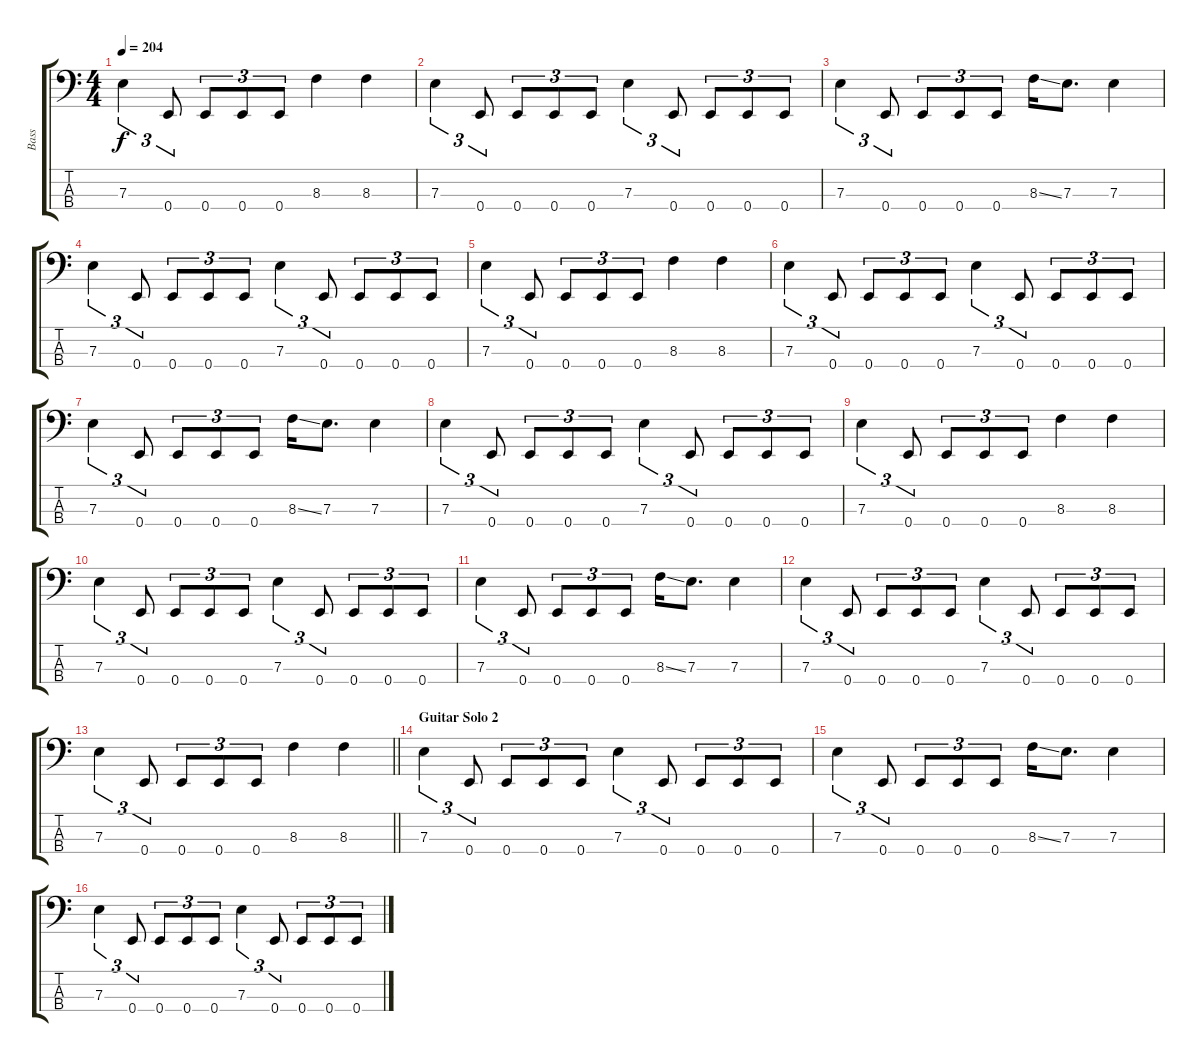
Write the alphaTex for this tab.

\track ("Bass" "Bass") {mute instrument electricbassfinger}
\staff {score tabs}
\tuning (G2 D2 A1 E1) {hide}
\ts (4 4)
\tempo 204
\clef f4
\ks c
7.3.4{tu (3 2) dy f} 0.4.8{tu (3 2)} 0.4.8{tu (3 2)} 0.4.8{tu (3 2)} 0.4.8{tu (3 2)} 8.3.4 8.3.4 |
7.3.4{tu (3 2)} 0.4.8{tu (3 2)} 0.4.8{tu (3 2)} 0.4.8{tu (3 2)} 0.4.8{tu (3 2)} 7.3.4{tu (3 2)} 0.4.8{tu (3 2)} 0.4.8{tu (3 2)} 0.4.8{tu (3 2)} 0.4.8{tu (3 2)} |
7.3.4{tu (3 2)} 0.4.8{tu (3 2)} 0.4.8{tu (3 2)} 0.4.8{tu (3 2)} 0.4.8{tu (3 2)} 8.3{ss}.16 7.3.8{d} 7.3.4 |
7.3.4{tu (3 2)} 0.4.8{tu (3 2)} 0.4.8{tu (3 2)} 0.4.8{tu (3 2)} 0.4.8{tu (3 2)} 7.3.4{tu (3 2)} 0.4.8{tu (3 2)} 0.4.8{tu (3 2)} 0.4.8{tu (3 2)} 0.4.8{tu (3 2)} |
7.3.4{tu (3 2)} 0.4.8{tu (3 2)} 0.4.8{tu (3 2)} 0.4.8{tu (3 2)} 0.4.8{tu (3 2)} 8.3.4 8.3.4 |
7.3.4{tu (3 2)} 0.4.8{tu (3 2)} 0.4.8{tu (3 2)} 0.4.8{tu (3 2)} 0.4.8{tu (3 2)} 7.3.4{tu (3 2)} 0.4.8{tu (3 2)} 0.4.8{tu (3 2)} 0.4.8{tu (3 2)} 0.4.8{tu (3 2)} |
7.3.4{tu (3 2)} 0.4.8{tu (3 2)} 0.4.8{tu (3 2)} 0.4.8{tu (3 2)} 0.4.8{tu (3 2)} 8.3{ss}.16 7.3.8{d} 7.3.4 |
7.3.4{tu (3 2)} 0.4.8{tu (3 2)} 0.4.8{tu (3 2)} 0.4.8{tu (3 2)} 0.4.8{tu (3 2)} 7.3.4{tu (3 2)} 0.4.8{tu (3 2)} 0.4.8{tu (3 2)} 0.4.8{tu (3 2)} 0.4.8{tu (3 2)} |
7.3.4{tu (3 2)} 0.4.8{tu (3 2)} 0.4.8{tu (3 2)} 0.4.8{tu (3 2)} 0.4.8{tu (3 2)} 8.3.4 8.3.4 |
7.3.4{tu (3 2)} 0.4.8{tu (3 2)} 0.4.8{tu (3 2)} 0.4.8{tu (3 2)} 0.4.8{tu (3 2)} 7.3.4{tu (3 2)} 0.4.8{tu (3 2)} 0.4.8{tu (3 2)} 0.4.8{tu (3 2)} 0.4.8{tu (3 2)} |
7.3.4{tu (3 2)} 0.4.8{tu (3 2)} 0.4.8{tu (3 2)} 0.4.8{tu (3 2)} 0.4.8{tu (3 2)} 8.3{ss}.16 7.3.8{d} 7.3.4 |
7.3.4{tu (3 2)} 0.4.8{tu (3 2)} 0.4.8{tu (3 2)} 0.4.8{tu (3 2)} 0.4.8{tu (3 2)} 7.3.4{tu (3 2)} 0.4.8{tu (3 2)} 0.4.8{tu (3 2)} 0.4.8{tu (3 2)} 0.4.8{tu (3 2)} |
\barLineRight lightlight
7.3.4{tu (3 2)} 0.4.8{tu (3 2)} 0.4.8{tu (3 2)} 0.4.8{tu (3 2)} 0.4.8{tu (3 2)} 8.3.4 8.3.4 |
\section ("" "Guitar Solo 2")
7.3.4{tu (3 2)} 0.4.8{tu (3 2)} 0.4.8{tu (3 2)} 0.4.8{tu (3 2)} 0.4.8{tu (3 2)} 7.3.4{tu (3 2)} 0.4.8{tu (3 2)} 0.4.8{tu (3 2)} 0.4.8{tu (3 2)} 0.4.8{tu (3 2)} |
7.3.4{tu (3 2)} 0.4.8{tu (3 2)} 0.4.8{tu (3 2)} 0.4.8{tu (3 2)} 0.4.8{tu (3 2)} 8.3{ss}.16 7.3.8{d} 7.3.4 |
7.3.4{tu (3 2)} 0.4.8{tu (3 2)} 0.4.8{tu (3 2)} 0.4.8{tu (3 2)} 0.4.8{tu (3 2)} 7.3.4{tu (3 2)} 0.4.8{tu (3 2)} 0.4.8{tu (3 2)} 0.4.8{tu (3 2)} 0.4.8{tu (3 2)}
